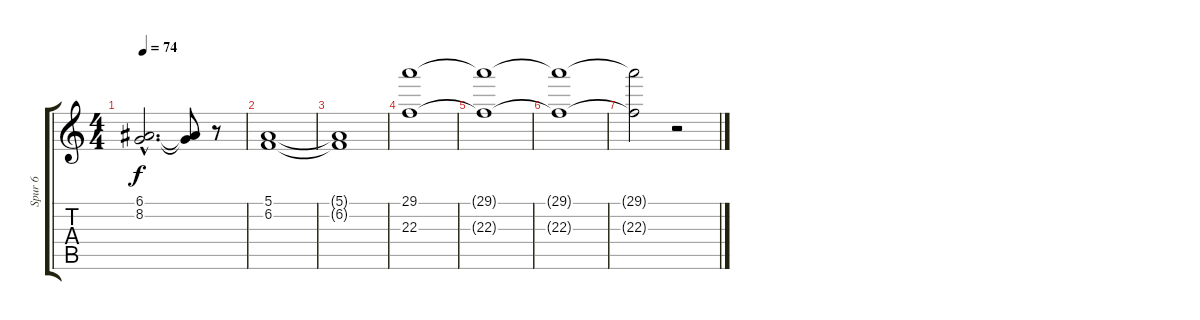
\track ("Spur 6" "Spur 6") {instrument trumpet}
\staff {score tabs}
\tuning (E4 B3 G3 D3 A2 E2) {hide}
\ts (4 4)
\tempo 74
\clef g2
\ks c
(6.1{hac} 8.2{hac}).2{d dy f} (6.1{t} 8.2{t}).8 r.8 |
(5.1 6.2).1 |
(5.1{t} 6.2{t}).1 |
(29.1 22.3).1 |
(29.1{t} 22.3{t}).1 |
(29.1{t} 22.3{t}).1 |
(29.1{t} 22.3{t}).2 r.2
